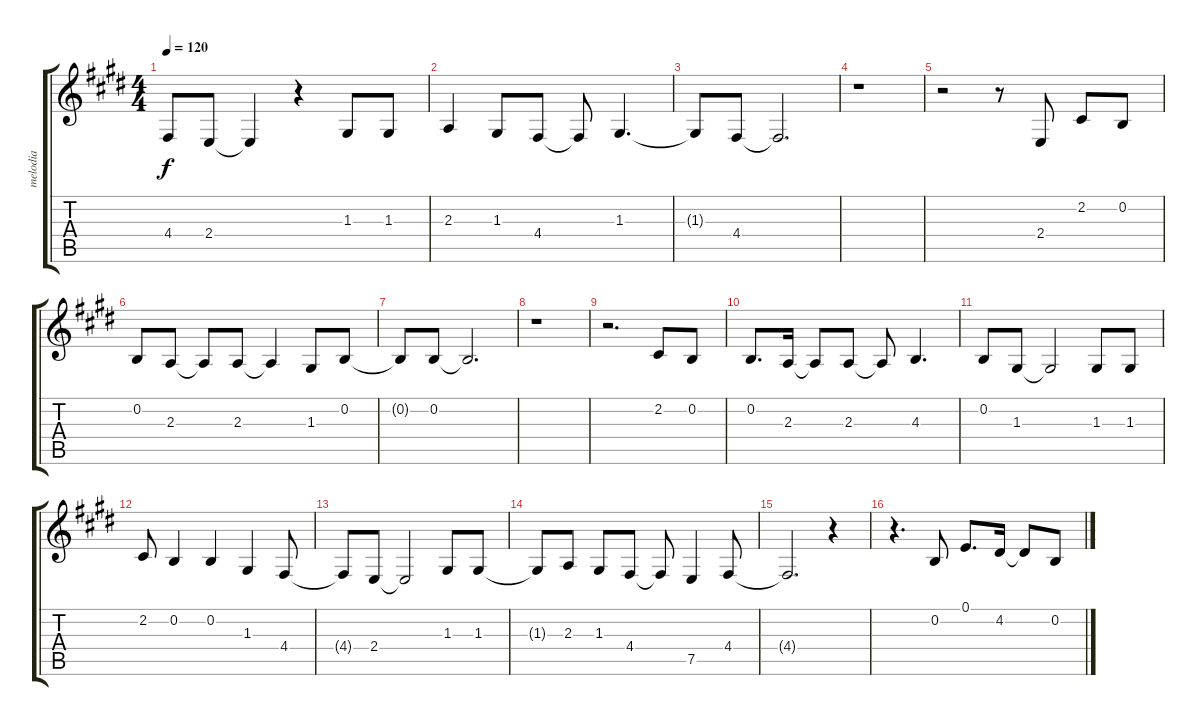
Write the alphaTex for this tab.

\track ("melodia" "melodia") {instrument flute}
\staff {score tabs}
\tuning (E4 B3 G3 D3 A2 E2) {hide}
\ts (4 4)
\tempo 120
\clef g2
\ks e
4.4{t}.8{dy f} 2.4.8 2.4{t}.4 r.4 1.3.8 1.3.8 |
2.3.4 1.3.8 4.4.8 4.4{t}.8 1.3.4{d} |
1.3{t}.8 4.4.8 4.4{t}.2{d} |
r.1 |
r.2 r.8 2.4.8 2.2.8 0.2.8 |
0.2.8 2.3.8 2.3{t}.8 2.3.8 2.3{t}.4 1.3.8 0.2.8 |
0.2{t}.8 0.2.8 0.2{t}.2{d} |
r.1 |
r.2{d} 2.2.8 0.2.8 |
0.2.8{d} 2.3.16 2.3{t}.8 2.3.8 2.3{t}.8 4.3.4{d} |
0.2.8 1.3.8 1.3{t}.2 1.3.8 1.3.8 |
2.2.8 0.2.4 0.2.4 1.3.4 4.4.8 |
4.4{t}.8 2.4.8 2.4{t}.2 1.3.8 1.3.8 |
1.3{t}.8 2.3.8 1.3.8 4.4.8 4.4{t}.8 7.5.4 4.4.8 |
4.4{t}.2{d} r.4 |
r.4{d} 0.2.8 0.1.8{d} 4.2.16 4.2{t}.8 0.2.8
